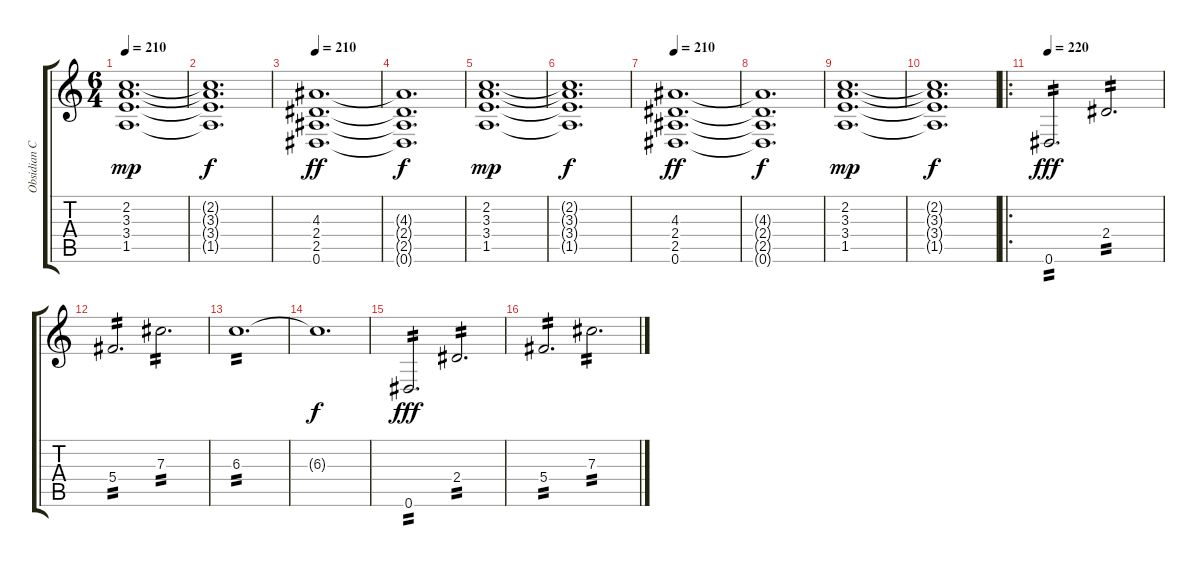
\track ("Obsidian C." "Obsidian C") {instrument distortionguitar}
\staff {score tabs}
\tuning (Eb4 Bb3 Gb3 Db3 Ab2 Eb2) {hide}
\ts (6 4)
\tempo 210
\clef g2
\ks c
(2.2 3.3 3.4 1.5).1{d dy mp} |
(2.2{t} 3.3{t} 3.4{t} 1.5{t}).1{d dy f} |
\tempo 210
(4.3 2.4 2.5 0.6).1{d dy ff volume 15} |
(4.3{t} 2.4{t} 2.5{t} 0.6{t}).1{d dy f} |
(2.2 3.3 3.4 1.5).1{d dy mp} |
(2.2{t} 3.3{t} 3.4{t} 1.5{t}).1{d dy f} |
\tempo 210
(4.3 2.4 2.5 0.6).1{d dy ff volume 15} |
(4.3{t} 2.4{t} 2.5{t} 0.6{t}).1{d dy f} |
(2.2 3.3 3.4 1.5).1{d dy mp} |
(2.2{t} 3.3{t} 3.4{t} 1.5{t}).1{d dy f} |
\ro
\tempo 220
0.6.2{d tp 2 dy fff volume 15} 2.4.2{d tp 2} |
5.4.2{d tp 2} 7.3.2{d tp 2} |
6.3.1{d tp 2} |
6.3{t}.1{d dy f} |
0.6.2{d tp 2 dy fff volume 15} 2.4.2{d tp 2} |
5.4.2{d tp 2} 7.3.2{d tp 2}
